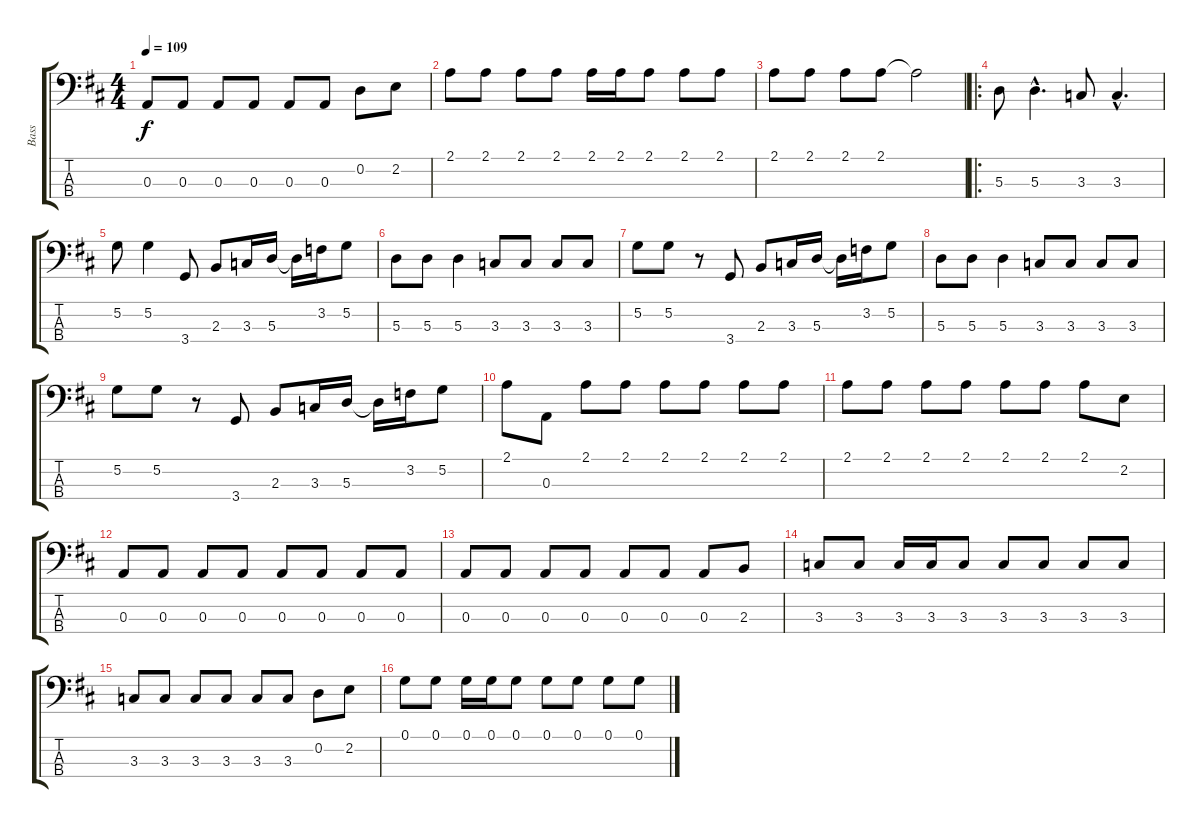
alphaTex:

\track ("Bass" "Bass") {instrument electricbasspick}
\staff {score tabs}
\tuning (G2 D2 A1 E1) {hide}
\ts (4 4)
\tempo 109
\clef f4
\ks d
0.3.8{dy f} 0.3.8 0.3.8 0.3.8 0.3.8 0.3.8 0.2.8 2.2.8 |
2.1.8 2.1.8 2.1.8 2.1.8 2.1.16 2.1.16 2.1.8 2.1.8 2.1.8 |
2.1.8 2.1.8 2.1.8 2.1.8 2.1{t}.2 |
\ro
5.3.8 5.3{hac}.4{d} 3.3.8 3.3{hac}.4{d} |
5.2.8 5.2.4 3.4.8 2.3.8 3.3.16 5.3.16 5.3{t}.16 3.2.16 5.2.8 |
5.3.8 5.3.8 5.3.4 3.3.8 3.3.8 3.3.8 3.3.8 |
5.2.8 5.2.8 r.8 3.4.8 2.3.8 3.3.16 5.3.16 5.3{t}.16 3.2.16 5.2.8 |
5.3.8 5.3.8 5.3.4 3.3.8 3.3.8 3.3.8 3.3.8 |
5.2.8 5.2.8 r.8 3.4.8 2.3.8 3.3.16 5.3.16 5.3{t}.16 3.2.16 5.2.8 |
2.1.8 0.3.8 2.1.8 2.1.8 2.1.8 2.1.8 2.1.8 2.1.8 |
2.1.8 2.1.8 2.1.8 2.1.8 2.1.8 2.1.8 2.1.8 2.2.8 |
0.3.8 0.3.8 0.3.8 0.3.8 0.3.8 0.3.8 0.3.8 0.3.8 |
0.3.8 0.3.8 0.3.8 0.3.8 0.3.8 0.3.8 0.3.8 2.3.8 |
3.3.8 3.3.8 3.3.16 3.3.16 3.3.8 3.3.8 3.3.8 3.3.8 3.3.8 |
3.3.8 3.3.8 3.3.8 3.3.8 3.3.8 3.3.8 0.2.8 2.2.8 |
0.1.8 0.1.8 0.1.16 0.1.16 0.1.8 0.1.8 0.1.8 0.1.8 0.1.8
